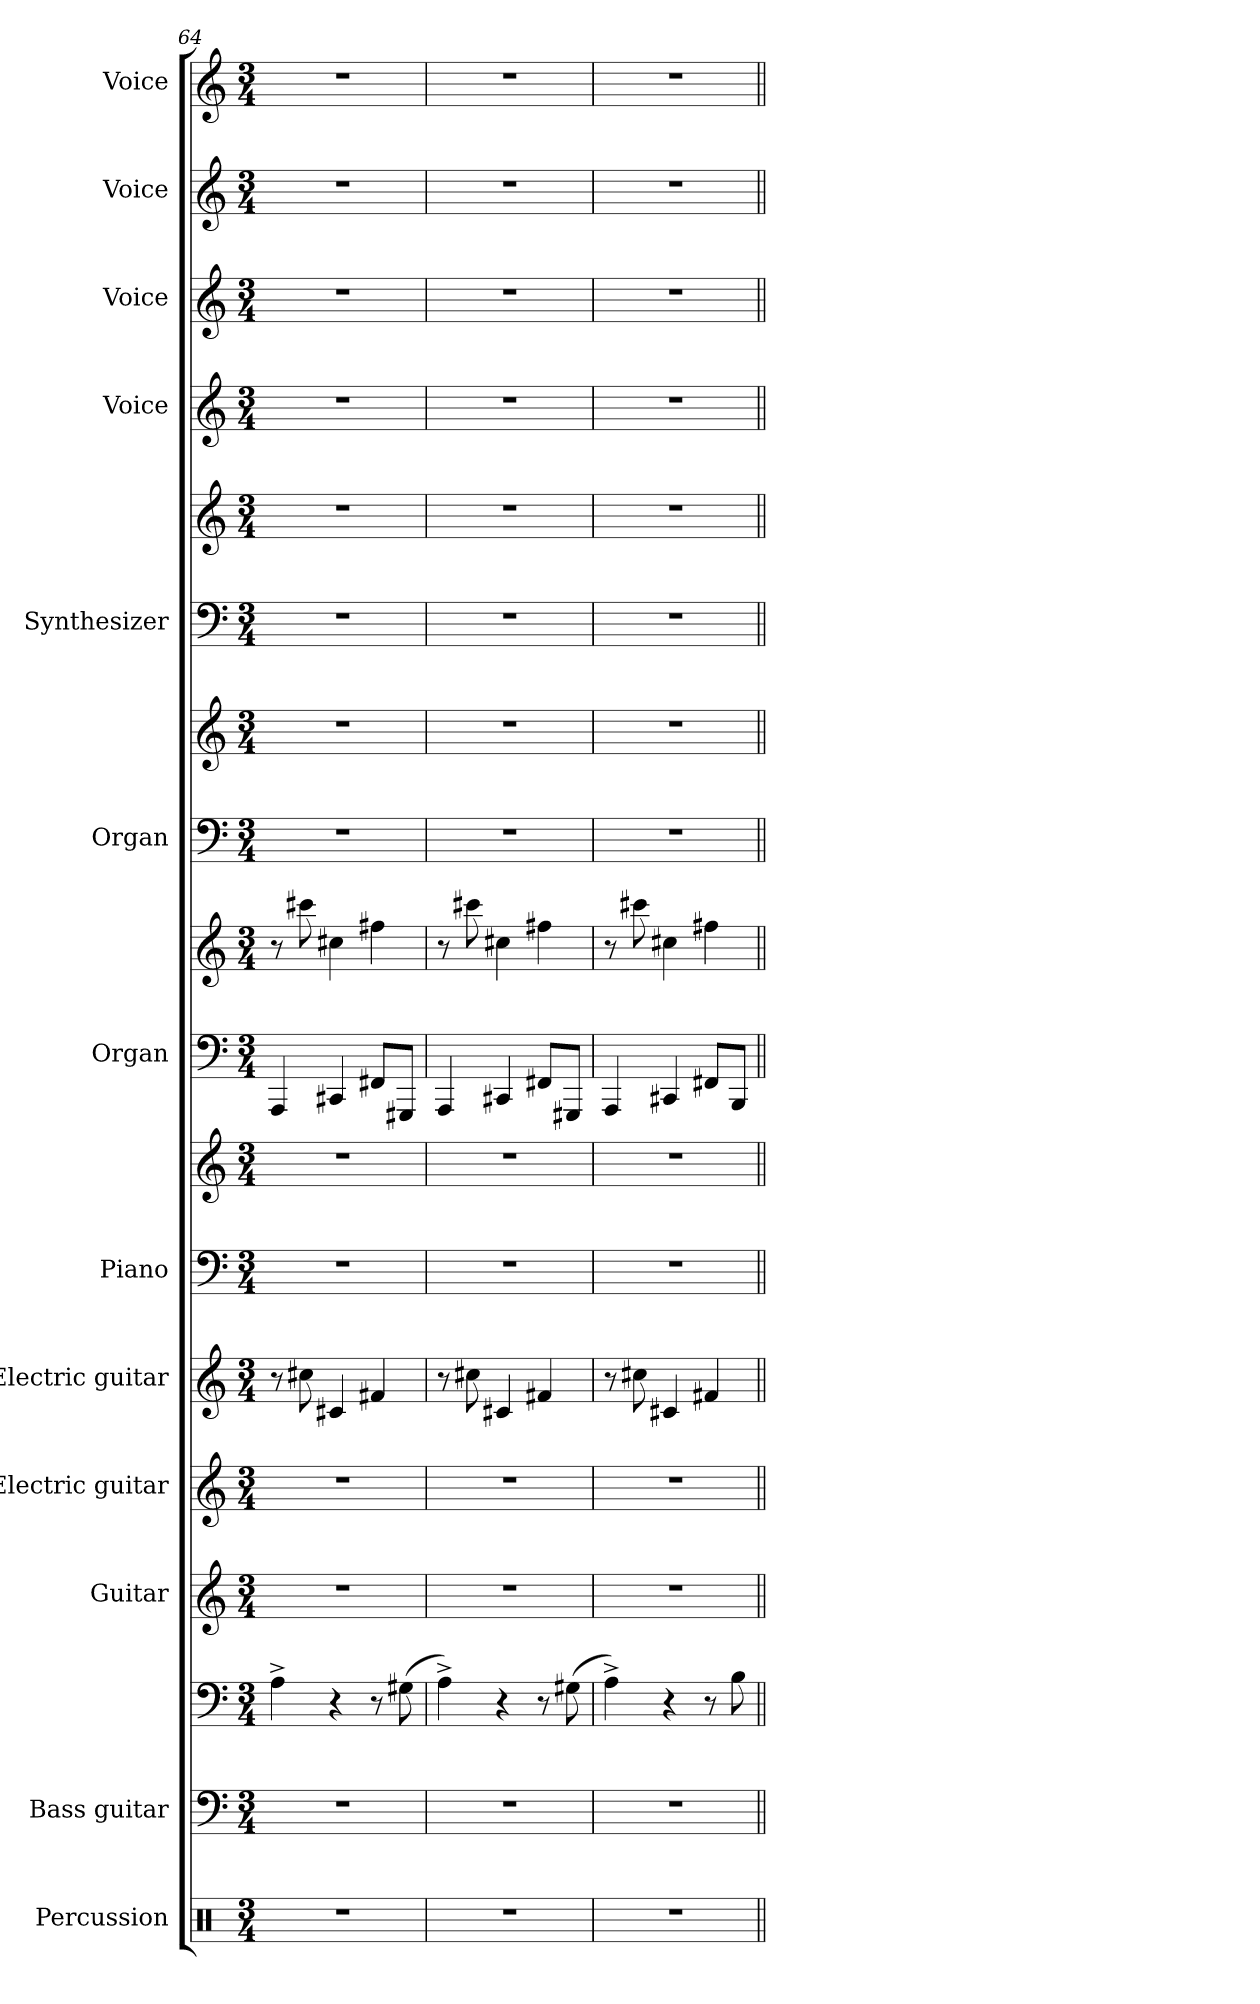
**kern	**kern	**kern	**kern	**kern	**kern	**kern	**kern	**kern	**kern	**kern	**kern	**kern	**kern	**kern	**kern	**kern	**kern
*part13	*part12	*part12	*part11	*part10	*part9	*part8	*part8	*part7	*part7	*part6	*part6	*part5	*part5	*part4	*part3	*part2	*part1
*staff18	*staff17	*staff16	*staff15	*staff14	*staff13	*staff12	*staff11	*staff10	*staff9	*staff8	*staff7	*staff6	*staff5	*staff4	*staff3	*staff2	*staff1
*I"Percussion	*I"Bass guitar	*	*I"Guitar	*I"Electric guitar	*I"Electric guitar	*I"Piano	*	*I"Organ	*	*I"Organ	*	*I"Synthesizer	*	*I"Voice	*I"Voice	*I"Voice	*I"Voice
*I'Perc.	*I'Bass	*	*I'Guit.	*I'El. gtr	*I'El. gtr	*I'Pno	*	*I'Org.	*	*I'Org.	*	*I'Synth.	*	*I'Voice	*I'Voice	*I'Voice	*I'Voice
*clefX	*clefF4	*clefF4	*clefG2	*clefG2	*clefG2	*clefF4	*clefG2	*clefF4	*clefG2	*clefF4	*clefG2	*clefF4	*clefG2	*clefG2	*clefG2	*clefG2	*clefG2
*	*ITrd7c12	*ITrd7c12	*ITrd7c12	*ITrd7c12	*ITrd7c12	*	*	*	*	*	*	*	*	*	*	*	*
*k[]	*k[]	*k[]	*k[]	*k[]	*k[]	*k[]	*k[]	*k[]	*k[]	*k[]	*k[]	*k[]	*k[]	*k[]	*k[]	*k[]	*k[]
*C:	*C:	*C:	*C:	*C:	*C:	*C:	*C:	*C:	*C:	*C:	*C:	*C:	*C:	*C:	*C:	*C:	*C:
*M3/4	*M3/4	*M3/4	*M3/4	*M3/4	*M3/4	*M3/4	*M3/4	*M3/4	*M3/4	*M3/4	*M3/4	*M3/4	*M3/4	*M3/4	*M3/4	*M3/4	*M3/4
=64	=64	=64	=64	=64	=64	=64	=64	=64	=64	=64	=64	=64	=64	=64	=64	=64	=64
!LO:N:vis=1	!LO:N:vis=1	!	!LO:N:vis=1	!LO:N:vis=1	!	!LO:N:vis=1	!LO:N:vis=1	!	!	!LO:N:vis=1	!LO:N:vis=1	!LO:N:vis=1	!LO:N:vis=1	!LO:N:vis=1	!LO:N:vis=1	!LO:N:vis=1	!LO:N:vis=1
2.r	2.r	4AA^i\	2.r	2.r	8r	2.r	2.r	4AAAi/	8r	2.r	2.r	2.r	2.r	2.r	2.r	2.r	2.r
.	.	.	.	.	8c#Xi\	.	.	.	8ccc#Xi\	.	.	.	.	.	.	.	.
.	.	4r	.	.	4C#Xi/	.	.	4CC#Xi/	4cc#Xi\	.	.	.	.	.	.	.	.
.	.	8r	.	.	4F#Xi/	.	.	8FF#Xi/L	4ff#Xi\	.	.	.	.	.	.	.	.
.	.	(8GG#Xi\	.	.	.	.	.	8GGG#Xi/J	.	.	.	.	.	.	.	.	.
!!LO:LB:g=z
=65	=65	=65	=65	=65	=65	=65	=65	=65	=65	=65	=65	=65	=65	=65	=65	=65	=65
!LO:N:vis=1	!LO:N:vis=1	!	!LO:N:vis=1	!LO:N:vis=1	!	!LO:N:vis=1	!LO:N:vis=1	!	!	!LO:N:vis=1	!LO:N:vis=1	!LO:N:vis=1	!LO:N:vis=1	!LO:N:vis=1	!LO:N:vis=1	!LO:N:vis=1	!LO:N:vis=1
2.r	2.r	4AA^i\)	2.r	2.r	8r	2.r	2.r	4AAAi/	8r	2.r	2.r	2.r	2.r	2.r	2.r	2.r	2.r
.	.	.	.	.	8c#Xi\	.	.	.	8ccc#Xi\	.	.	.	.	.	.	.	.
.	.	4r	.	.	4C#Xi/	.	.	4CC#Xi/	4cc#Xi\	.	.	.	.	.	.	.	.
.	.	8r	.	.	4F#Xi/	.	.	8FF#Xi/L	4ff#Xi\	.	.	.	.	.	.	.	.
.	.	(8GG#Xi\	.	.	.	.	.	8GGG#Xi/J	.	.	.	.	.	.	.	.	.
=66	=66	=66	=66	=66	=66	=66	=66	=66	=66	=66	=66	=66	=66	=66	=66	=66	=66
!LO:N:vis=1	!LO:N:vis=1	!	!LO:N:vis=1	!LO:N:vis=1	!	!LO:N:vis=1	!LO:N:vis=1	!	!	!LO:N:vis=1	!LO:N:vis=1	!LO:N:vis=1	!LO:N:vis=1	!LO:N:vis=1	!LO:N:vis=1	!LO:N:vis=1	!LO:N:vis=1
2.r	2.r	4AA^i\)	2.r	2.r	8r	2.r	2.r	4AAAi/	8r	2.r	2.r	2.r	2.r	2.r	2.r	2.r	2.r
.	.	.	.	.	8c#Xi\	.	.	.	8ccc#Xi\	.	.	.	.	.	.	.	.
.	.	4r	.	.	4C#Xi/	.	.	4CC#Xi/	4cc#Xi\	.	.	.	.	.	.	.	.
.	.	8r	.	.	4F#Xi/	.	.	8FF#Xi/L	4ff#Xi\	.	.	.	.	.	.	.	.
.	.	8BBi\	.	.	.	.	.	8BBBi/J	.	.	.	.	.	.	.	.	.
=||	=||	=||	=||	=||	=||	=||	=||	=||	=||	=||	=||	=||	=||	=||	=||	=||	=||
*-	*-	*-	*-	*-	*-	*-	*-	*-	*-	*-	*-	*-	*-	*-	*-	*-	*-
